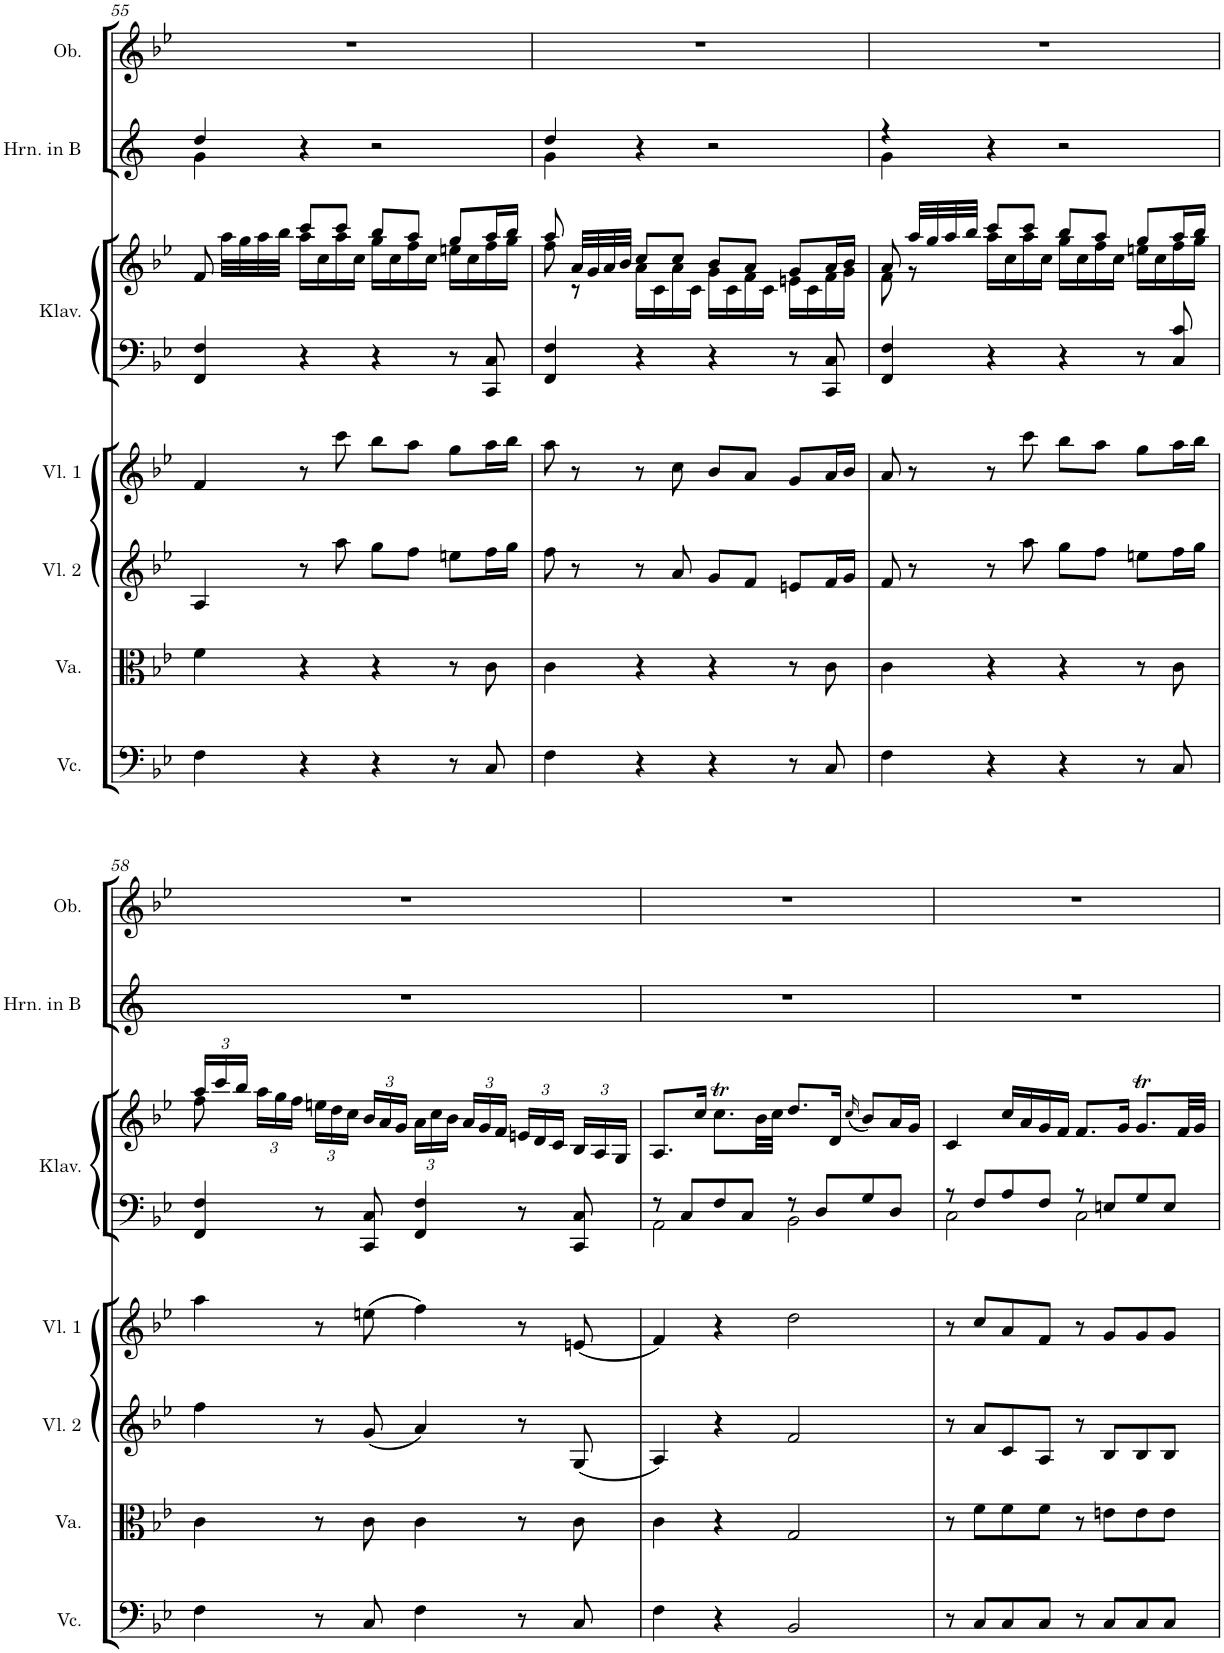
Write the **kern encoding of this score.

**kern	**kern	**kern	**kern	**kern	**kern	**kern	**kern
*part7	*part6	*part5	*part4	*part3	*part3	*part2	*part1
*staff8	*staff7	*staff6	*staff5	*staff4	*staff3	*staff2	*staff1
*I"Violoncello	*I"Viola	*I"Violine 2	*I"Violine 1	*I"Klavier	*	*I"Horn in B	*I"Oboe
*I'Vc.	*I'Va.	*I'Vl. 2	*I'Vl. 1	*I'Klav.	*	*I'Hrn. in B	*I'Ob.
!!LO:PB:g=z
*clefF4	*clefC3	*clefG2	*clefG2	*clefF4	*clefG2	*clefG2	*clefG2
*	*	*	*	*	*	*Trd1c2	*
*k[b-e-]	*k[b-e-]	*k[b-e-]	*k[b-e-]	*k[b-e-]	*k[b-e-]	*k[]	*k[b-e-]
*M4/4	*M4/4	*M4/4	*M4/4	*M4/4	*M4/4	*M4/4	*M4/4
*met(c)	*met(c)	*met(c)	*met(c)	*met(c)	*met(c)	*met(c)	*met(c)
=55	=55	=55	=55	=55	=55	=55	=55
*	*	*	*	*	*^	*^	*
4F\	4f\	4A/	4f/	4FF/ 4F/	4ryy	8f/	4dd/	4g\	1r
.	.	.	.	.	.	32aa\LLL	.	.	.
.	.	.	.	.	.	32gg\	.	.	.
.	.	.	.	.	.	32aa\	.	.	.
.	.	.	.	.	.	32bb-\JJJ	.	.	.
4r	4r	8r	8r	4r	8ccc/L	16aa\LL	4r	2.ryy	.
.	.	.	.	.	.	16cc\	.	.	.
.	.	8aa\	8ccc\	.	8ccc/J	16aa\	.	.	.
.	.	.	.	.	.	16cc\JJ	.	.	.
4r	4r	8gg\L	8bb-\L	4r	8bb-/L	16gg\LL	2r	.	.
.	.	.	.	.	.	16cc\	.	.	.
.	.	8ff\J	8aa\J	.	8aa/J	16ff\	.	.	.
.	.	.	.	.	.	16cc\JJ	.	.	.
8r	8r	8een\L	8gg\L	8r	8gg/L	16een\LL	.	.	.
.	.	.	.	.	.	16cc\	.	.	.
8C/	8c\	16ff\L	16aa\L	8CC/ 8C/	16aa/L	16ff\	.	.	.
.	.	16gg\JJ	16bb-\JJ	.	16bb-/JJ	16gg\JJ	.	.	.
=56	=56	=56	=56	=56	=56	=56	=56	=56	=56
4F\	4c\	8ff\	8aa\	4FF/ 4F/	8aa/	8ff\	4dd/	4g\	1r
.	.	8r	8r	.	32a/LLL	8r	.	.	.
.	.	.	.	.	32g/	.	.	.	.
.	.	.	.	.	32a/	.	.	.	.
.	.	.	.	.	32b-/JJJ	.	.	.	.
4r	4r	8r	8r	4r	8cc/L	16a\LL	4r	2.ryy	.
.	.	.	.	.	.	16c\	.	.	.
.	.	8a/	8cc\	.	8cc/J	16a\	.	.	.
.	.	.	.	.	.	16c\JJ	.	.	.
4r	4r	8g/L	8b-/L	4r	8b-/L	16g\LL	2r	.	.
.	.	.	.	.	.	16c\	.	.	.
.	.	8f/J	8a/J	.	8a/J	16f\	.	.	.
.	.	.	.	.	.	16c\JJ	.	.	.
8r	8r	8en/L	8g/L	8r	8g/L	16en\LL	.	.	.
.	.	.	.	.	.	16c\	.	.	.
8C/	8c\	16f/L	16a/L	8CC/ 8C/	16a/L	16f\	.	.	.
.	.	16g/JJ	16b-/JJ	.	16b-/JJ	16g\JJ	.	.	.
=57	=57	=57	=57	=57	=57	=57	=57	=57	=57
4F\	4c\	8f/	8a/	4FF/ 4F/	8a/	8f\	4r	4g\	1r
.	.	8r	8r	.	32aa/LLL	8r	.	.	.
.	.	.	.	.	32gg/	.	.	.	.
.	.	.	.	.	32aa/	.	.	.	.
.	.	.	.	.	32bb-/JJJ	.	.	.	.
4r	4r	8r	8r	4r	8ccc/L	16aa\LL	4r	2.ryy	.
.	.	.	.	.	.	16cc\	.	.	.
.	.	8aa\	8ccc\	.	8ccc/J	16aa\	.	.	.
.	.	.	.	.	.	16cc\JJ	.	.	.
4r	4r	8gg\L	8bb-\L	4r	8bb-/L	16gg\LL	2r	.	.
.	.	.	.	.	.	16cc\	.	.	.
.	.	8ff\J	8aa\J	.	8aa/J	16ff\	.	.	.
.	.	.	.	.	.	16cc\JJ	.	.	.
8r	8r	8een\L	8gg\L	8r	8gg/L	16een\LL	.	.	.
.	.	.	.	.	.	16cc\	.	.	.
8C/	8c\	16ff\L	16aa\L	8C/ 8c/	16aa/L	16ff\	.	.	.
.	.	16gg\JJ	16bb-\JJ	.	16bb-/JJ	16gg\JJ	.	.	.
*	*	*	*	*	*	*	*v	*v	*
!!LO:LB:g=z
=58	=58	=58	=58	=58	=58	=58	=58	=58
*	*	*	*	*	*Xbrackettup	*	*	*
4F\	4c\	4ff\	4aa\	4FF/ 4F/	24aa/LL	8ff\	1r	1r
.	.	.	.	.	24ccc/	.	.	.
.	.	.	.	.	24bb-/JJ	.	.	.
.	.	.	.	.	24aa\LL	8ryy	.	.
.	.	.	.	.	24gg\	.	.	.
.	.	.	.	.	24ff\JJ	.	.	.
8r	8r	8r	8r	8r	24een\LL	4ryy	.	.
.	.	.	.	.	24dd\	.	.	.
.	.	.	.	.	24cc\JJ	.	.	.
8C/	8c\	(8g/	(8een\	8CC/ 8C/	24b-/LL	.	.	.
.	.	.	.	.	24a/	.	.	.
.	.	.	.	.	24g/JJ	.	.	.
4F\	4c\	4a/)	4ff\)	4FF/ 4F/	24a\LL	2ryy	.	.
.	.	.	.	.	24cc\	.	.	.
.	.	.	.	.	24b-\JJ	.	.	.
.	.	.	.	.	24a/LL	.	.	.
.	.	.	.	.	24g/	.	.	.
.	.	.	.	.	24f/JJ	.	.	.
8r	8r	8r	8r	8r	24en/LL	.	.	.
.	.	.	.	.	24d/	.	.	.
.	.	.	.	.	24c/JJ	.	.	.
8C/	8c\	(8G/	(8en/	8CC/ 8C/	24B-/LL	.	.	.
.	.	.	.	.	24A/	.	.	.
.	.	.	.	.	24G/JJ	.	.	.
*	*	*	*	*	*v	*v	*	*
=59	=59	=59	=59	=59	=59	=59	=59
*	*	*	*	*^	*	*	*
4F\	4c\	4A/)	4f/)	8r	2AA\	8.A/L	1r	1r
.	.	.	.	8C/L	.	.	.	.
.	.	.	.	.	.	16cc/Jk	.	.
4r	4r	4r	4r	8F/	.	8.ccT\L	.	.
.	.	.	.	8C/J	.	.	.	.
.	.	.	.	.	.	32b-\LL	.	.
.	.	.	.	.	.	32cc\JJJ	.	.
2BB-/	2G/	2f/	2dd\	8r	2BB-\	8.dd/L	.	.
.	.	.	.	8D/L	.	.	.	.
.	.	.	.	.	.	16d/Jk	.	.
.	.	.	.	.	.	(16qcc/	.	.
.	.	.	.	8G/	.	8b-/L)	.	.
.	.	.	.	8D/J	.	16a/L	.	.
.	.	.	.	.	.	16g/JJ	.	.
=60	=60	=60	=60	=60	=60	=60	=60	=60
8r	8r	8r	8r	8r	2C\	4c/	1r	1r
8C/L	8f\L	8a/L	8cc/L	8F/L	.	.	.	.
8C/	8f\	8c/	8a/	8A/	.	16cc/LL	.	.
.	.	.	.	.	.	16a/	.	.
8C/J	8f\J	8A/J	8f/J	8F/J	.	16g/	.	.
.	.	.	.	.	.	16f/JJ	.	.
8r	8r	8r	8r	8r	2C\	8.f/L	.	.
8C/L	8en\L	8B-/L	8g/L	8En/L	.	.	.	.
.	.	.	.	.	.	16g/Jk	.	.
8C/	8e\	8B-/	8g/	8G/	.	8.gT/L	.	.
8C/J	8e\J	8B-/J	8g/J	8E/J	.	.	.	.
.	.	.	.	.	.	32f/LL	.	.
.	.	.	.	.	.	32g/JJJ	.	.
*	*	*	*	*v	*v	*	*	*
=	=	=	=	=	=	=	=
*-	*-	*-	*-	*-	*-	*-	*-
